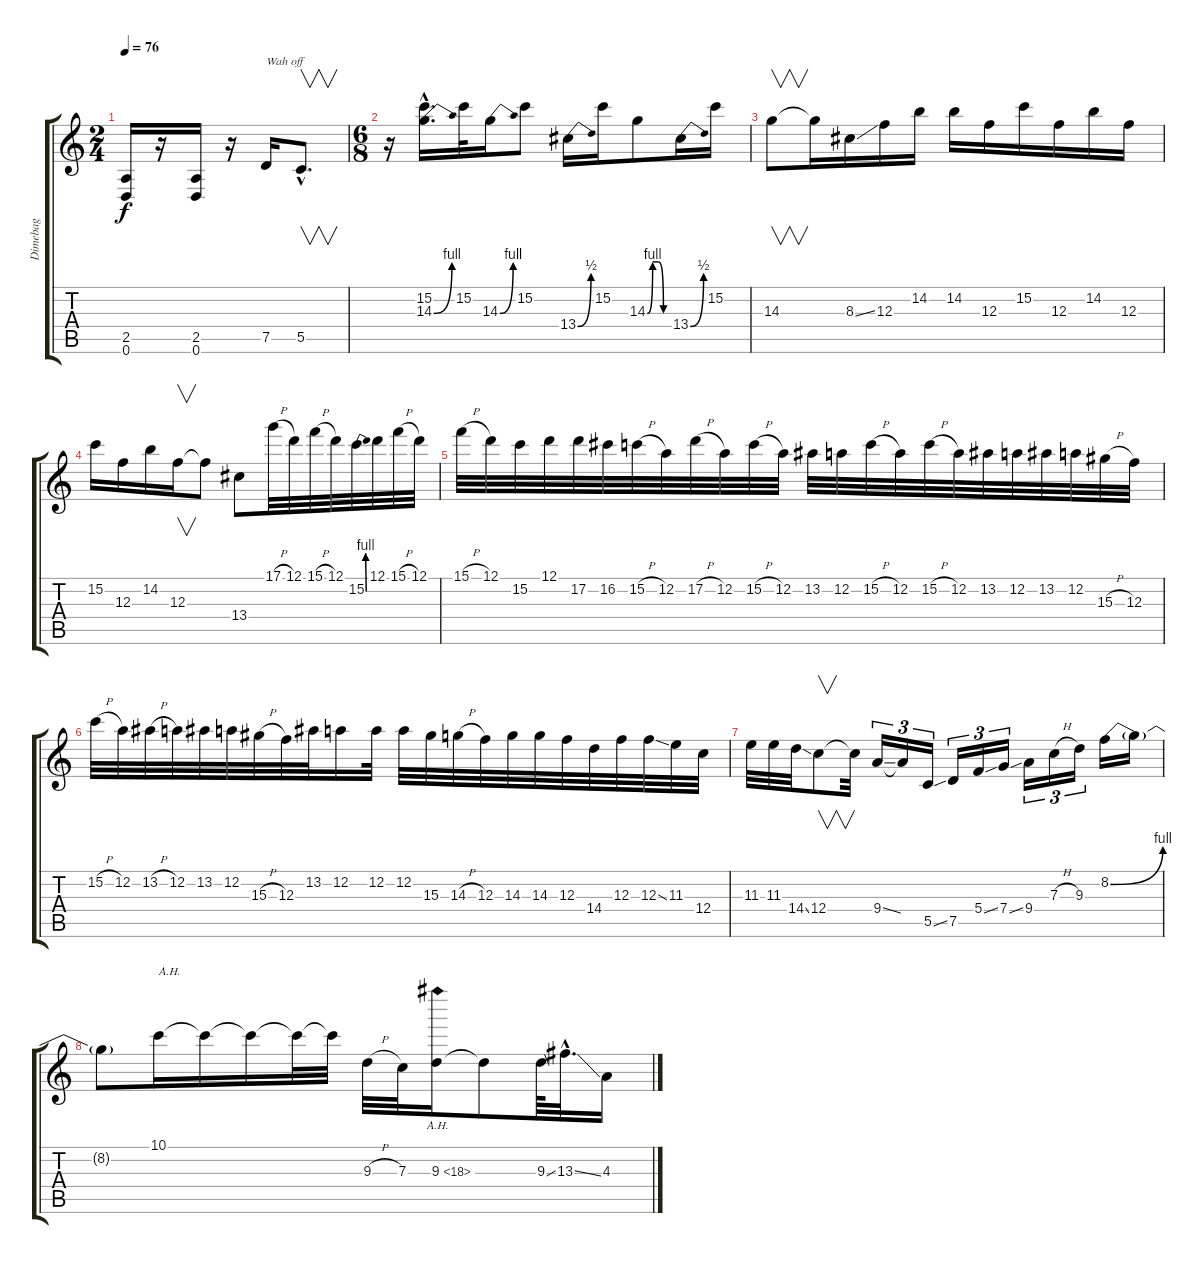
\track ("Dimebag" "Dimebag") {instrument distortionguitar}
\staff {score tabs}
\tuning (D4 A3 F3 C3 G2 D2) {hide}
\ts (2 4)
\tempo 76
\clef g2
\ks c
(2.5 0.6).16{dy f} r.16 (2.5 0.6).16 r.16 7.5.16{txt "Wah off"} 5.5{hac}.8{v d} |
\ts (6 8)
r.16 (15.2{hac} 14.3{be (bend 0 0 60 4) hac}).16{d} 15.2.32 14.3{be (bend 0 0 60 4)}.16 15.2.8 13.4{be (bend 0 0 60 2)}.16 15.2.16 14.3{be (custom 0 0 15 4 30 4 45 0 60 0)}.8 13.4{be (bend 0 0 60 2)}.16 15.2.16 |
14.3.8{v} 14.3{t}.16 8.3{ss}.16 12.3.16 14.2.16 14.2.16 12.3.16 15.2.16 12.3.16 14.2.16 12.3.16 |
15.2.16 12.3.16 14.2.16 12.3.16{v} 12.3{t}.8 13.4.8 17.1{h}.32 12.1.32 15.1{h}.32 12.1.32 15.2{be (bend 0 0 60 4)}.32 12.1.32 15.1{h}.32 12.1.32 |
15.1{h}.32 12.1.32 15.2.32 12.1.32 17.2.32 16.2.32 15.2{h}.32 12.2.32 17.2{h}.32 12.2.32 15.2{h}.32 12.2.32 13.2.32 12.2.32 15.2{h}.32 12.2.32 15.2{h}.32 12.2.32 13.2.32 12.2.32 13.2.32 12.2.32 15.3{h}.32 12.3.32 |
15.2{h}.32 12.2.32 13.2{h}.32 12.2.32 13.2.32 12.2.32 15.3{h}.32 12.3.32 13.2.32 12.2.16 12.2.32 12.2.32 15.3.32 14.3{h}.32 12.3.32 14.3.32 14.3.32 12.3.32 14.4.32 12.3.32 12.3{ss}.32 11.3.32 12.4.32 |
11.3.32 11.3.32 14.4{ss}.32 12.4.8{v} 12.4{t}.32 9.4{ss}.16{tu (3 2)} 9.4{t}.16{tu (3 2)} 5.5{ss}.16{tu (3 2)} 7.5.16{tu (3 2)} 5.4{ss}.16{tu (3 2)} 7.4{ss}.16{tu (3 2)} 9.4.16{tu (3 2)} 7.3{h}.16{tu (3 2)} 9.3.16{tu (3 2)} 8.2{be (bend 0 0 60 4)}.16 8.2{t}.16 |
8.2{t}.8 10.1.16{txt "A.H."} 10.1{t}.16 10.1{t}.16 10.1{t}.32 10.1{t}.32 9.3{h}.32 7.3.32 9.3{ah 9}.16 9.3{t}.8 9.3{ss}.64 13.3{ss hac}.32{d} 4.3.16
